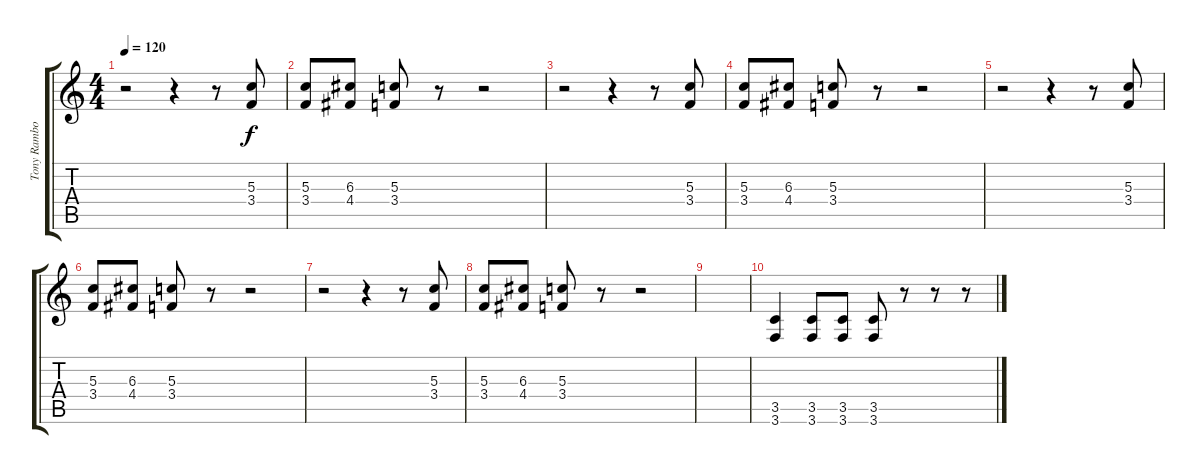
\track ("Tony Rambola [Guitar]" "Tony Rambo") {instrument overdrivenguitar}
\staff {score tabs}
\tuning (E4 B3 G3 D3 A2 D2) {hide}
\ts (4 4)
\tempo 120
\clef g2
\ks c
r.2{dy f} r.4 r.8 (5.3 3.4).8 |
(5.3 3.4).8 (6.3 4.4).8 (5.3 3.4).8 r.8 r.2 |
r.2 r.4 r.8 (5.3 3.4).8 |
(5.3 3.4).8 (6.3 4.4).8 (5.3 3.4).8 r.8 r.2 |
r.2 r.4 r.8 (5.3 3.4).8 |
(5.3 3.4).8 (6.3 4.4).8 (5.3 3.4).8 r.8 r.2 |
r.2 r.4 r.8 (5.3 3.4).8 |
(5.3 3.4).8 (6.3 4.4).8 (5.3 3.4).8 r.8 r.2 |
|
(3.5 3.6).4 (3.5 3.6).8 (3.5 3.6).8 (3.5 3.6).8 r.8 r.8 r.8
